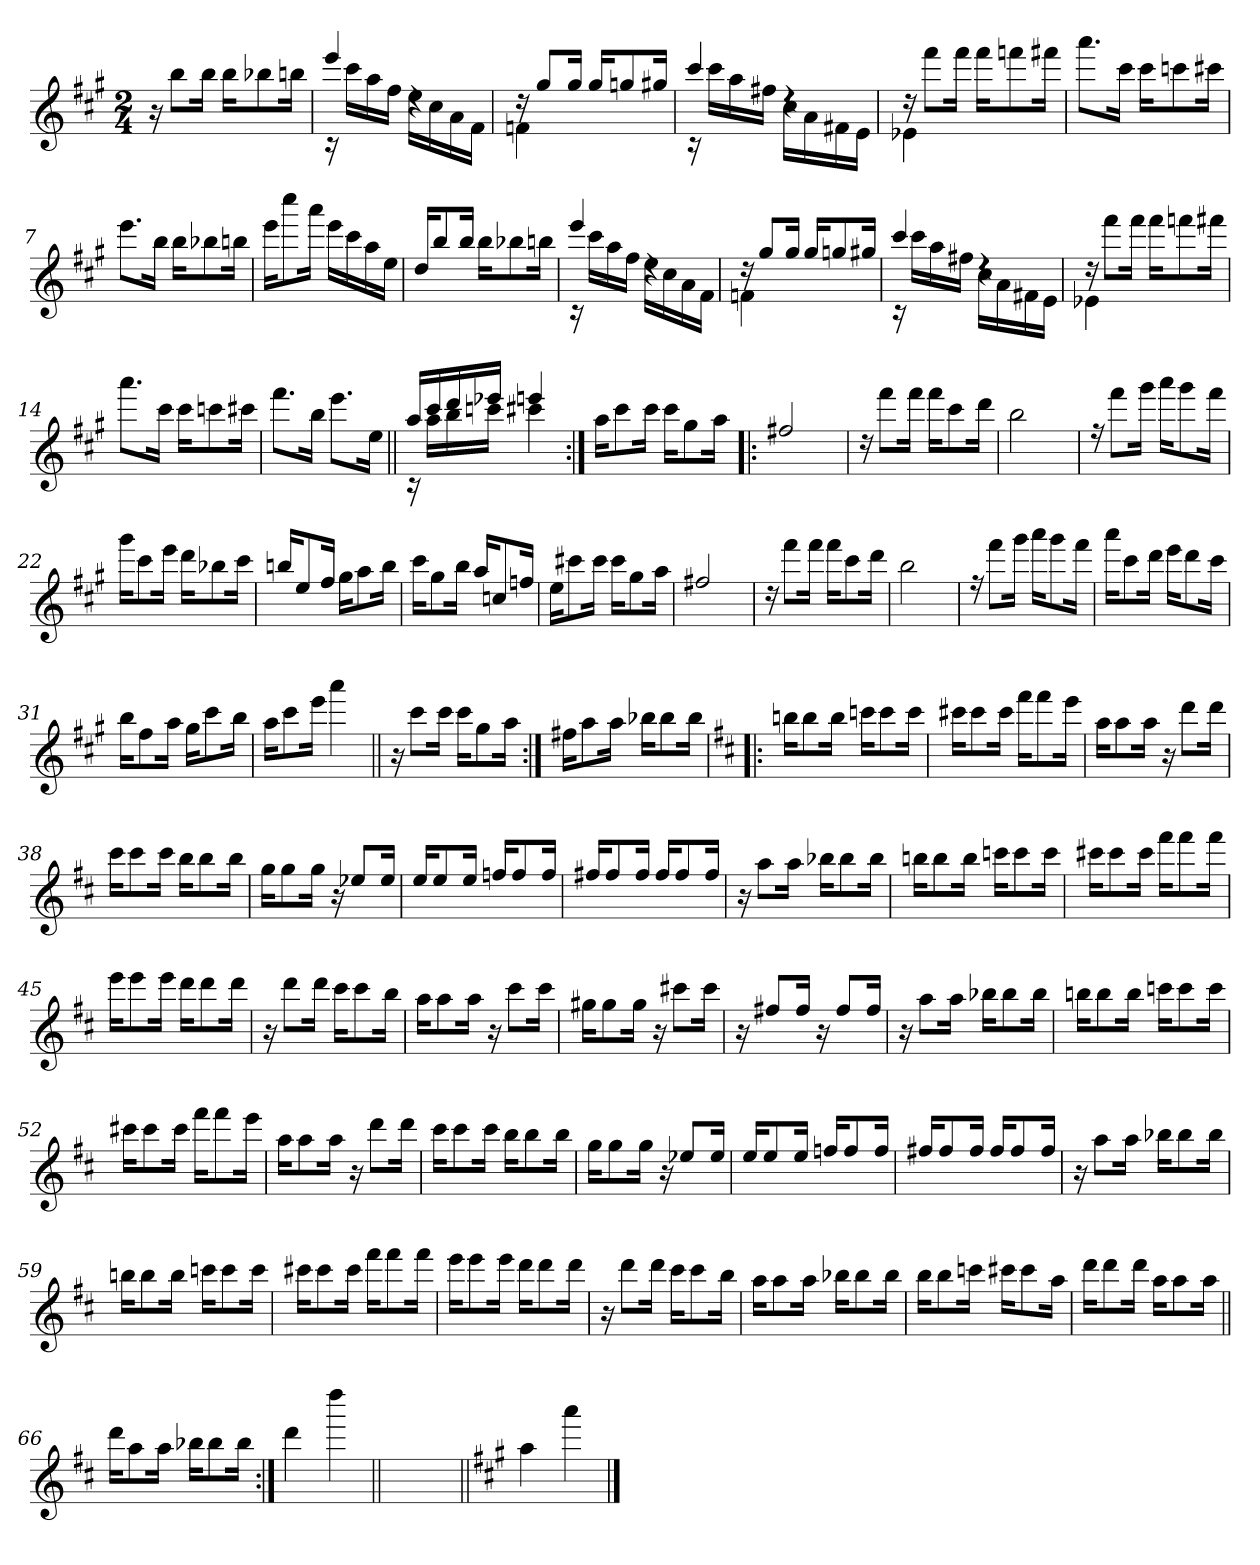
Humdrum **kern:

**kern
*part1
*staff1
*clefG2
*k[f#c#g#]
*A:
*M2/4
=1
16r
8bb\L
16bb\Jk
16bb\KL
8bb-X\
16bbn\Jk
=2
*^
4eee/	16rc
.	16ccc#\LL
.	16aa\
.	16ff#\JJ
4rdd	16ee\LL
.	16cc#\
.	16a\
.	16f#\JJ
=3	=3
16rdd	4fn\
8gg#/L	.
16gg#/Jk	.
16gg#/KL	4ryy
8ggn/	.
16gg#X/Jk	.
=4	=4
4ccc#/	16rc
.	16ccc#\LL
.	16aa\
.	16ff#X\JJ
4rdd	16cc#\LL
.	16a\
.	16f#X\
.	16e\JJ
=5	=5
16rdd	4e-X\
8fff#\L	.
16fff#\Jk	.
16fff#\KL	4ryy
8fffn\	.
16fff#X\Jk	.
*v	*v
!!LO:LB:g=z
=6
8.aaa\L
16ccc#\Jk
16ccc#\KL
8cccn\
16ccc#X\Jk
=7
8.eee\L
16bb\Jk
16bb\KL
8bb-X\
16bbn\Jk
=8
16eee\KL
8cccc#\
16aaa\Jk
16eee\LL
16ccc#\
16aa\
16ee\JJ
=9
16dd/KL
8bb/
16bb/Jk
16bb\KL
8bb-X\
16bbn\Jk
=10
*^
4eee/	16rc
.	16ccc#\LL
.	16aa\
.	16ff#\JJ
4rdd	16ee\LL
.	16cc#\
.	16a\
.	16f#\JJ
!!LO:LB:g=z	!!
=11	=11
16rdd	4fn\
8gg#/L	.
16gg#/Jk	.
16gg#/KL	4ryy
8ggn/	.
16gg#X/Jk	.
=12	=12
4ccc#/	16rc
.	16ccc#\LL
.	16aa\
.	16ff#X\JJ
4rdd	16cc#\LL
.	16a\
.	16f#X\
.	16e\JJ
=13	=13
16rdd	4e-X\
8fff#\L	.
16fff#\Jk	.
16fff#\KL	4ryy
8fffn\	.
16fff#X\Jk	.
*v	*v
=14
8.aaa\L
16ccc#\Jk
16ccc#\KL
8cccn\
16ccc#X\Jk
=15
8.fff#\L
16bb\Jk
8.eee\L
16ee\Jk
!!LO:LB:g=z
=16||
*^
16aa/LL	16rc
16ccc#/	16aa\LL
16ddd/	16bb\
16eee-X/JJ	16cccn\JJ
4eeen/	4ccc#X\
*v	*v
=17:|!
16aa\KL
8ccc#\
16ccc#\Jk
16ccc#\KL
8gg#\
16aa\Jk
=18!|:
2ff#X/
=19
16rdd
8fff#\L
16fff#\Jk
16fff#\KL
8ccc#\
16ddd\Jk
=20
2bb\
!!LO:LB:g=z
=21
16rff
8fff#\L
16ggg#\Jk
16aaa\KL
8ggg#\
16fff#\Jk
=22
16ggg#\KL
8ccc#\
16eee\Jk
16ddd\KL
8bb-X\
16ccc#\Jk
=23
16bbn/KL
8ee/
16ff#/Jk
16gg#\KL
8aa\
16bb\Jk
=24
16ccc#\KL
8gg#\
16bb\Jk
16aa/KL
8ccn/
16ffn/Jk
=25
16ee\KL
8ccc#X\
16ccc#\Jk
16ccc#\KL
8gg#\
16aa\Jk
!!LO:LB:g=z
=26
2ff#X/
=27
16rdd
8fff#\L
16fff#\Jk
16fff#\KL
8ccc#\
16ddd\Jk
=28
2bb\
=29
16ree
8fff#\L
16ggg#\Jk
16aaa\KL
8ggg#\
16fff#\Jk
=30
16aaa\KL
8ccc#\
16ddd\Jk
16eee\KL
8ddd\
16ccc#\Jk
!!LO:LB:g=z
=31
16bb\KL
8ff#\
16aa\Jk
16gg#\KL
8ccc#\
16bb\Jk
=32
16aa\KL
8ccc#\
16eee\Jk
4aaa\
=33||
16r
8ccc#\L
16ccc#\Jk
16ccc#\KL
8gg#\
16aa\Jk
=34:|!
16ff#X\KL
8aa\
16aa\Jk
16bb-X\KL
8bb-\
16bb-\Jk
=35!|:
*k[f#c#]
*D:
16bbn\KL
8bb\
16bb\Jk
16cccn\KL
8ccc\
16ccc\Jk
!!LO:LB:g=z
=36
16ccc#X\KL
8ccc#\
16ccc#\Jk
16fff#\KL
8fff#\
16eee\Jk
=37
16aa\KL
8aa\
16aa\Jk
16r
8ddd\L
16ddd\Jk
=38
16ccc#\KL
8ccc#\
16ccc#\Jk
16bb\KL
8bb\
16bb\Jk
=39
16gg\KL
8gg\
16gg\Jk
16r
8ee-X/L
16ee-/Jk
=40
16ee/KL
8ee/
16ee/Jk
16ffn/KL
8ff/
16ff/Jk
!!LO:LB:g=z
=41
16ff#X/KL
8ff#/
16ff#/Jk
16ff#/KL
8ff#/
16ff#/Jk
=42
16r
8aa\L
16aa\Jk
16bb-X\KL
8bb-\
16bb-\Jk
=43
16bbn\KL
8bb\
16bb\Jk
16cccn\KL
8ccc\
16ccc\Jk
=44
16ccc#X\KL
8ccc#\
16ccc#\Jk
16fff#\KL
8fff#\
16fff#\Jk
=45
16eee\KL
8eee\
16eee\Jk
16ddd\KL
8ddd\
16ddd\Jk
!!LO:LB:g=z
=46
16r
8ddd\L
16ddd\Jk
16ccc#\KL
8ccc#\
16bb\Jk
=47
16aa\KL
8aa\
16aa\Jk
16r
8ccc#\L
16ccc#\Jk
=48
16gg#X\KL
8gg#\
16gg#\Jk
16r
8ccc#X\L
16ccc#\Jk
=49
16r
8ff#X/L
16ff#/Jk
16r
8ff#/L
16ff#/Jk
=50
16r
8aa\L
16aa\Jk
16bb-X\KL
8bb-\
16bb-\Jk
!!LO:PB:g=z
=51
16bbn\KL
8bb\
16bb\Jk
16cccn\KL
8ccc\
16ccc\Jk
=52
16ccc#X\KL
8ccc#\
16ccc#\Jk
16fff#\KL
8fff#\
16eee\Jk
=53
16aa\KL
8aa\
16aa\Jk
16r
8ddd\L
16ddd\Jk
=54
16ccc#\KL
8ccc#\
16ccc#\Jk
16bb\KL
8bb\
16bb\Jk
=55
16gg\KL
8gg\
16gg\Jk
16r
8ee-X/L
16ee-/Jk
!!LO:LB:g=z
=56
16ee/KL
8ee/
16ee/Jk
16ffn/KL
8ff/
16ff/Jk
=57
16ff#X/KL
8ff#/
16ff#/Jk
16ff#/KL
8ff#/
16ff#/Jk
=58
16r
8aa\L
16aa\Jk
16bb-X\KL
8bb-\
16bb-\Jk
=59
16bbn\KL
8bb\
16bb\Jk
16cccn\KL
8ccc\
16ccc\Jk
=60
16ccc#X\KL
8ccc#\
16ccc#\Jk
16fff#\KL
8fff#\
16fff#\Jk
!!LO:LB:g=z
=61
16eee\KL
8eee\
16eee\Jk
16ddd\KL
8ddd\
16ddd\Jk
=62
16r
8ddd\L
16ddd\Jk
16ccc#\KL
8ccc#\
16bb\Jk
=63
16aa\KL
8aa\
16aa\Jk
16bb-X\KL
8bb-\
16bb-\Jk
=64
16bb\KL
8bb\
16cccn\Jk
16ccc#X\KL
8ccc#\
16aa\Jk
=65
16ddd\KL
8ddd\
16ddd\Jk
16aa\KL
8aa\
16aa\Jk
!!LO:LB:g=z
=66||
16ddd\KL
8aa\
16aa\Jk
16bb-X\KL
8bb-\
16bb-\Jk
=67:|!
4ddd\
4dddd\
=68||
2ryy
=69||
*k[f#c#g#]
*A:
4aa\
4aaa\
==
*-
